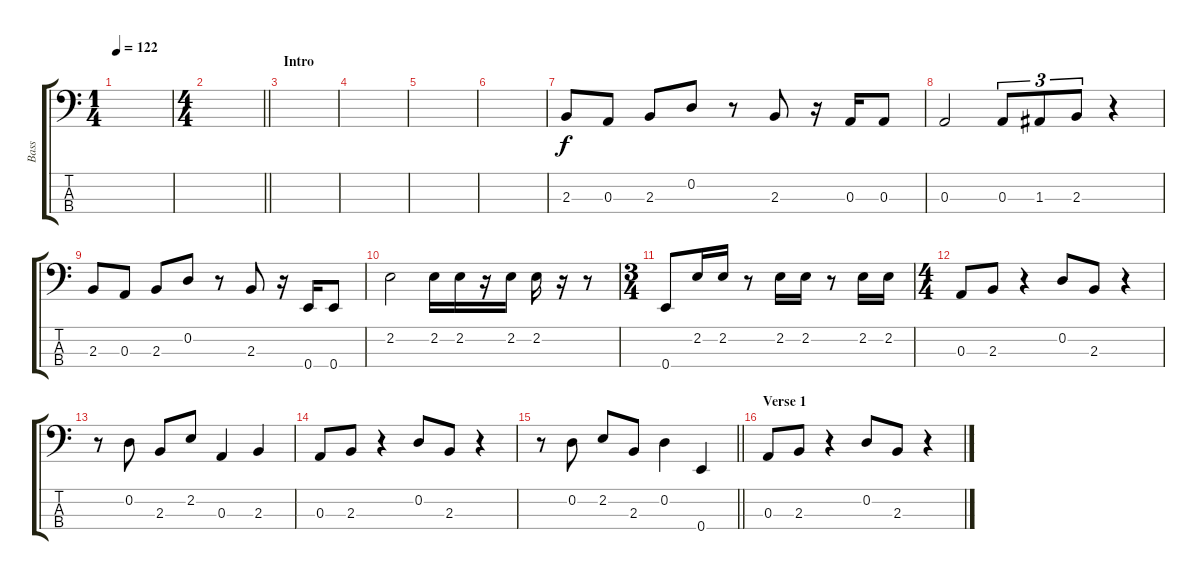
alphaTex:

\track ("Bass" "Bass") {instrument electricbassfinger}
\staff {score tabs}
\tuning (G2 D2 A1 E1) {hide}
\ts (1 4)
\tempo 122
\clef f4
\ks c
|
\ts (4 4)
\barLineRight lightlight
|
\section ("" "Intro")
|
|
|
|
2.3.8 0.3.8 2.3.8 0.2.8 r.8 2.3.8 r.16 0.3.16 0.3.8 |
0.3.2 0.3.8{tu (3 2)} 1.3.8{tu (3 2)} 2.3.8{tu (3 2)} r.4 |
2.3.8 0.3.8 2.3.8 0.2.8 r.8 2.3.8 r.16 0.4.16 0.4.8 |
2.2.2 2.2.16 2.2.16 r.16 2.2.16 2.2.16 r.16 r.8 |
\ts (3 4)
0.4.8 2.2.16 2.2.16 r.8 2.2.16 2.2.16 r.8 2.2.16 2.2.16 |
\ts (4 4)
0.3.8 2.3.8 r.4 0.2.8 2.3.8 r.4 |
r.8 0.2.8 2.3.8 2.2.8 0.3.4 2.3.4 |
0.3.8 2.3.8 r.4 0.2.8 2.3.8 r.4 |
\barLineRight lightlight
r.8 0.2.8 2.2.8 2.3.8 0.2.4 0.4.4 |
\section ("" "Verse 1")
0.3.8 2.3.8 r.4 0.2.8 2.3.8 r.4
